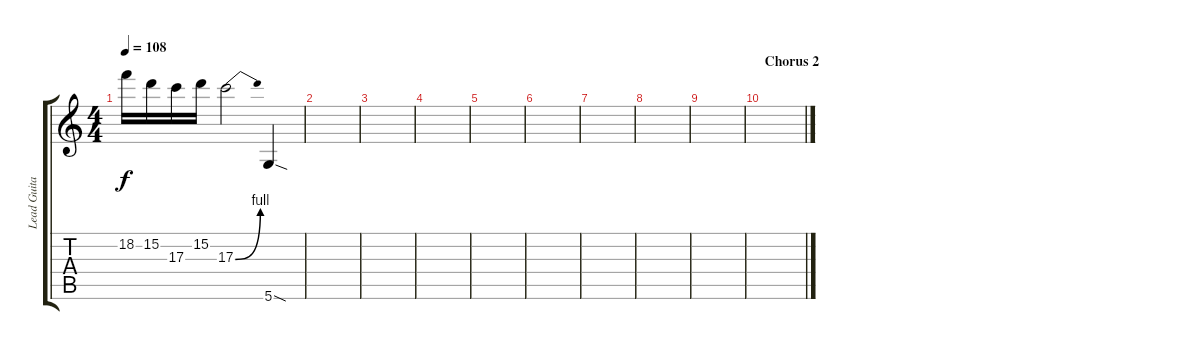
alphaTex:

\track ("Lead Guitar" "Lead Guita") {instrument overdrivenguitar}
\staff {score tabs}
\tuning (E4 B3 G3 D3 A2 D2) {hide}
\ts (4 4)
\tempo 108
\clef g2
\ks c
18.2.16{dy f} 15.2.16 17.3.16 15.2.16 17.3{be (bend 0 0 60 4)}.2 5.6{sod}.4 |
|
|
|
|
|
|
|
|
\section ("" "Chorus 2")
